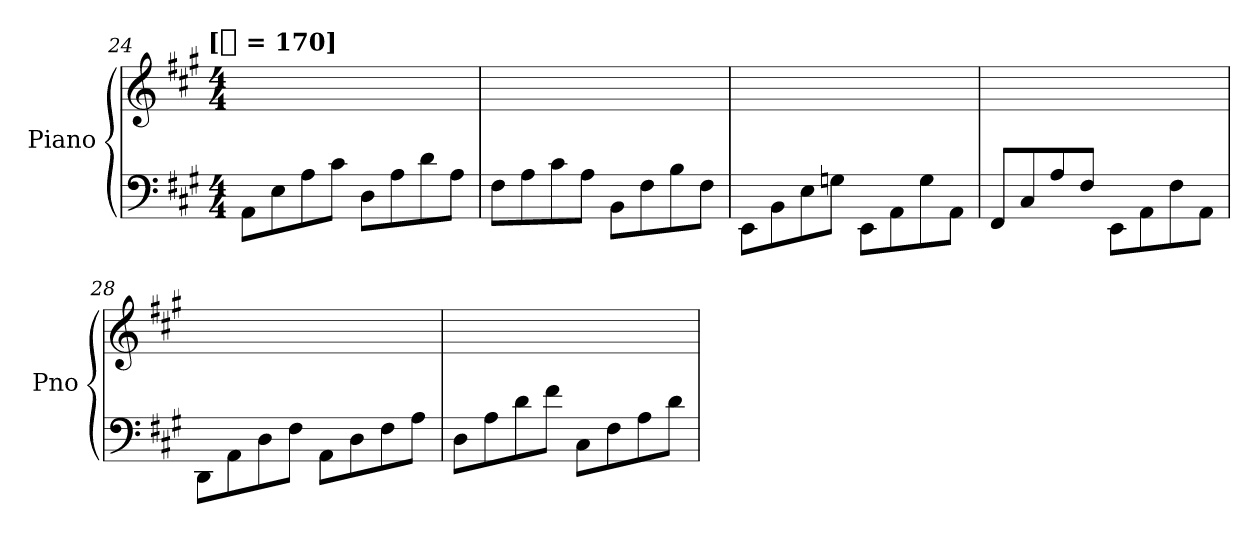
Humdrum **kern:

**kern	**kern
*part1	*part1
*staff2	*staff1
*I"Piano	*
*I'Pno	*
*clefF4	*clefG2
*k[f#c#g#]	*k[f#c#g#]
*A:	*A:
!!LO:TX:omd:t=[[quarter] = 170]
*M4/4	*M4/4
*MM170	*MM170
=24	=24
8AAL	1ryy
8E	.
8A	.
8c#J	.
8DL	.
8A	.
8d	.
8AJ	.
=25	=25
8F#L	1ryy
8A	.
8c#	.
8AJ	.
8BBL	.
8F#	.
8B	.
8F#J	.
=26	=26
8EE\L	1ryy
8BB\	.
8E\	.
8Gn\J	.
8EE\L	.
8AA\	.
8G\	.
8AA\J	.
=27	=27
8FF#L	1ryy
8C#	.
8A	.
8F#J	.
8EE\L	.
8AA\	.
8F#\	.
8AA\J	.
=28	=28
8DD\L	1ryy
8AA\	.
8D\	.
8F#\J	.
8AAL	.
8D	.
8F#	.
8AJ	.
=29	=29
8DL	1ryy
8A	.
8d	.
8f#J	.
8C#L	.
8F#	.
8A	.
8dJ	.
=	=
*-	*-
